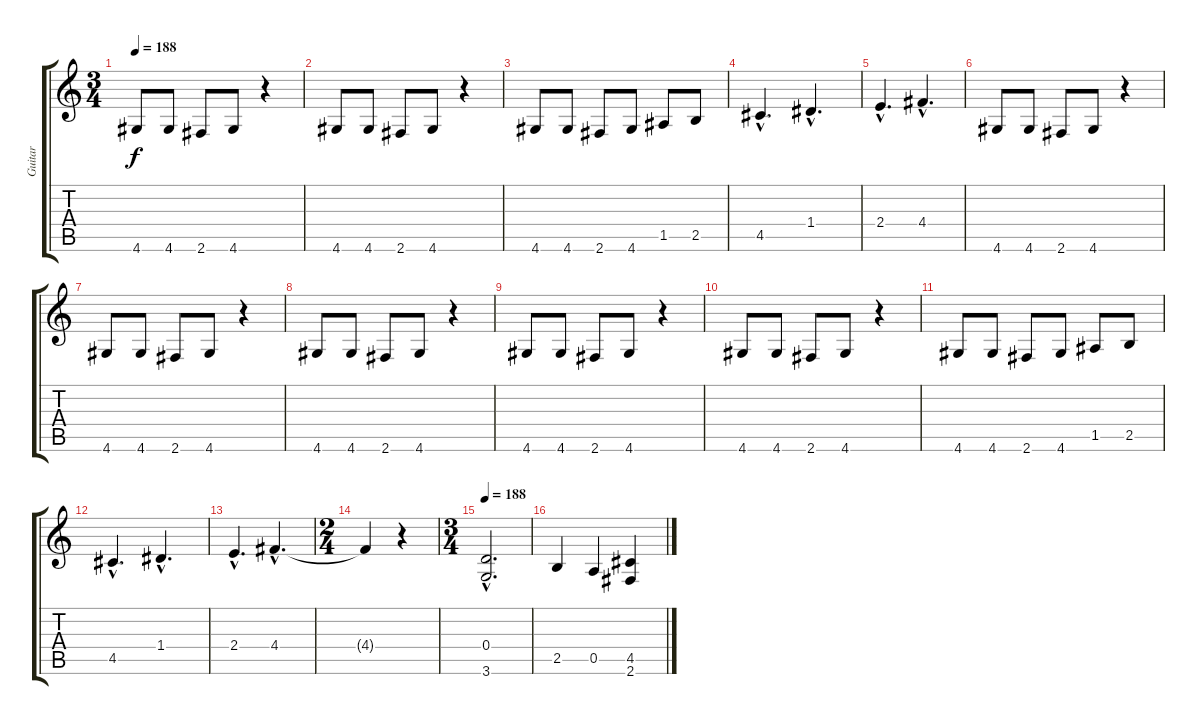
\track ("Guitar" "Guitar") {instrument distortionguitar}
\staff {score tabs}
\tuning (E4 B3 G3 D3 A2 E2) {hide}
\ts (3 4)
\tempo 188
\clef g2
\ks c
4.6.8{dy f} 4.6.8 2.6.8 4.6.8 r.4 |
4.6.8 4.6.8 2.6.8 4.6.8 r.4 |
4.6.8 4.6.8 2.6.8 4.6.8 1.5.8 2.5.8 |
4.5{hac}.4{d} 1.4{hac}.4{d} |
2.4{hac}.4{d} 4.4{hac}.4{d} |
4.6.8 4.6.8 2.6.8 4.6.8 r.4 |
4.6.8 4.6.8 2.6.8 4.6.8 r.4 |
4.6.8 4.6.8 2.6.8 4.6.8 r.4 |
4.6.8 4.6.8 2.6.8 4.6.8 r.4 |
4.6.8 4.6.8 2.6.8 4.6.8 r.4 |
4.6.8 4.6.8 2.6.8 4.6.8 1.5.8 2.5.8 |
4.5{hac}.4{d} 1.4{hac}.4{d} |
2.4{hac}.4{d} 4.4{hac}.4{d} |
\ts (2 4)
4.4{t}.4 r.4 |
\ts (3 4)
\tempo 188
(0.4{hac} 3.6{hac}).2{d} |
2.5.4 0.5.4 (4.5 2.6).4
